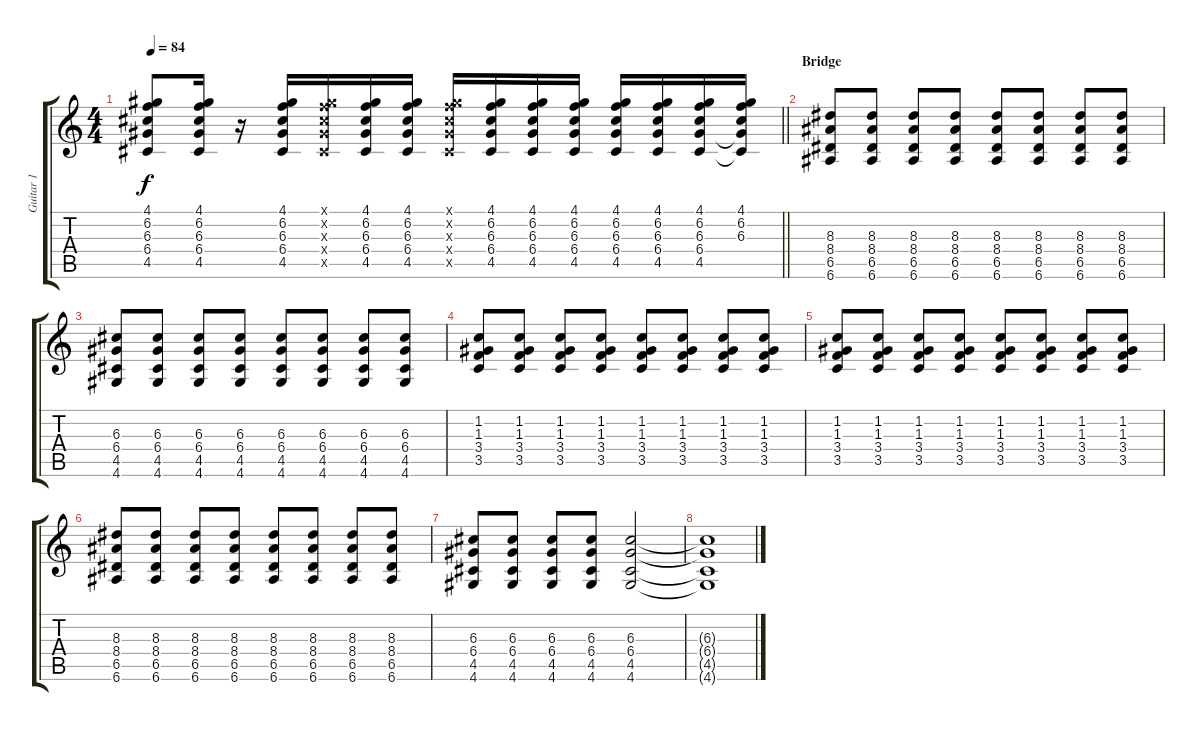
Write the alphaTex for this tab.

\track ("Guitar 1" "Guitar 1") {instrument overdrivenguitar}
\staff {score tabs}
\tuning (E4 B3 G3 D3 A2 E2) {hide}
\ts (4 4)
\tempo 84
\clef g2
\barLineRight lightlight
\ks c
(4.1 6.2 6.3 6.4 4.5).8{dy f} (4.1 6.2 6.3 6.4 4.5).16 r.16 (4.1 6.2 6.3 6.4 4.5).16 (4.1{x} 6.2{x} 6.3{x} 6.4{x} 4.5{x}).16 (4.1 6.2 6.3 6.4 4.5).16 (4.1 6.2 6.3 6.4 4.5).16 (4.1{x} 6.2{x} 6.3{x} 6.4{x} 4.5{x}).16 (4.1 6.2 6.3 6.4 4.5).16 (4.1 6.2 6.3 6.4 4.5).16 (4.1 6.2 6.3 6.4 4.5).16 (4.1 6.2 6.3 6.4 4.5).16 (4.1 6.2 6.3 6.4 4.5).16 (4.1 6.2 6.3 6.4 4.5).16 (4.1 6.2 6.3 6.4{t} 4.5{t}).16 |
\section ("" "Bridge")
(8.3 8.4 6.5 6.6).8 (8.3 8.4 6.5 6.6).8 (8.3 8.4 6.5 6.6).8 (8.3 8.4 6.5 6.6).8 (8.3 8.4 6.5 6.6).8 (8.3 8.4 6.5 6.6).8 (8.3 8.4 6.5 6.6).8 (8.3 8.4 6.5 6.6).8 |
(6.3 6.4 4.5 4.6).8 (6.3 6.4 4.5 4.6).8 (6.3 6.4 4.5 4.6).8 (6.3 6.4 4.5 4.6).8 (6.3 6.4 4.5 4.6).8 (6.3 6.4 4.5 4.6).8 (6.3 6.4 4.5 4.6).8 (6.3 6.4 4.5 4.6).8 |
(1.2 1.3 3.4 3.5).8 (1.2 1.3 3.4 3.5).8 (1.2 1.3 3.4 3.5).8 (1.2 1.3 3.4 3.5).8 (1.2 1.3 3.4 3.5).8 (1.2 1.3 3.4 3.5).8 (1.2 1.3 3.4 3.5).8 (1.2 1.3 3.4 3.5).8 |
(1.2 1.3 3.4 3.5).8 (1.2 1.3 3.4 3.5).8 (1.2 1.3 3.4 3.5).8 (1.2 1.3 3.4 3.5).8 (1.2 1.3 3.4 3.5).8 (1.2 1.3 3.4 3.5).8 (1.2 1.3 3.4 3.5).8 (1.2 1.3 3.4 3.5).8 |
(8.3 8.4 6.5 6.6).8 (8.3 8.4 6.5 6.6).8 (8.3 8.4 6.5 6.6).8 (8.3 8.4 6.5 6.6).8 (8.3 8.4 6.5 6.6).8 (8.3 8.4 6.5 6.6).8 (8.3 8.4 6.5 6.6).8 (8.3 8.4 6.5 6.6).8 |
(6.3 6.4 4.5 4.6).8 (6.3 6.4 4.5 4.6).8 (6.3 6.4 4.5 4.6).8 (6.3 6.4 4.5 4.6).8 (6.3 6.4 4.5 4.6).2 |
(6.3{t} 6.4{t} 4.5{t} 4.6{t}).1
